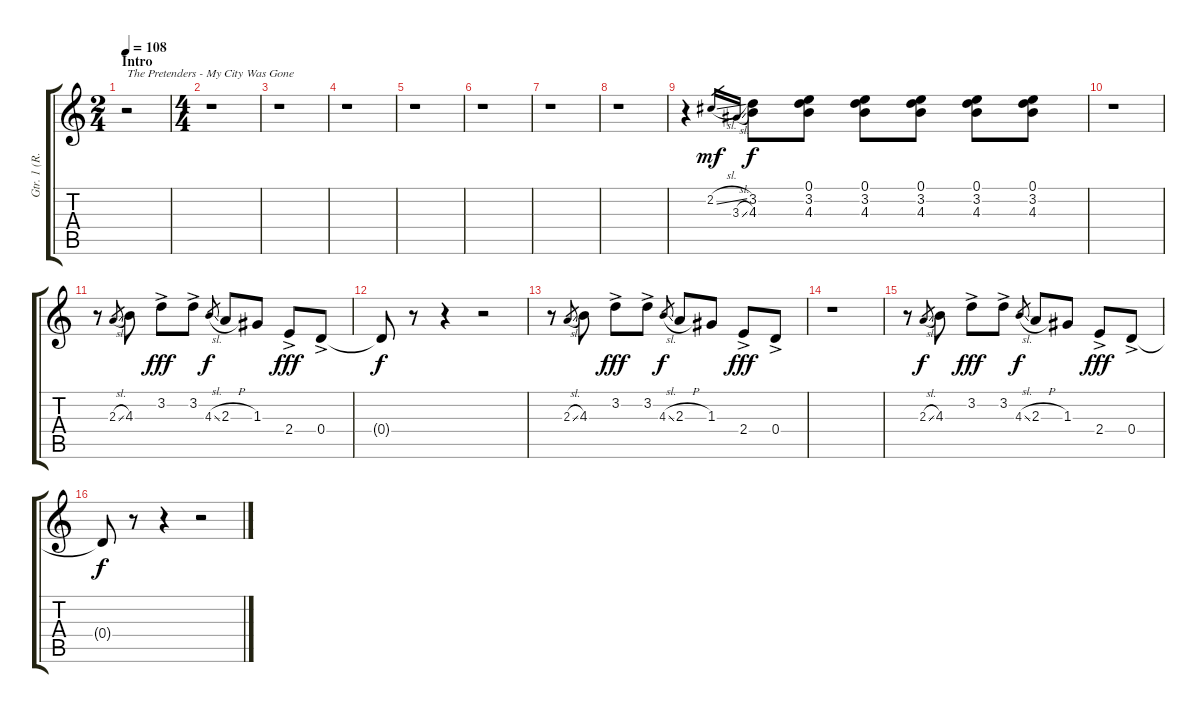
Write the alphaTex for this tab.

\track ("Gtr. 1 (R. McIntosh)" "Gtr. 1 (R.") {instrument electricguitarclean}
\staff {score tabs}
\tuning (E4 B3 G3 D3 A2 E2) {hide}
\ts (2 4)
\section ("" "Intro")
\tempo 108
\clef g2
\ks c
r.2{txt "The Pretenders - My City Was Gone" dy mf instrument electricguitarclean} |
\ts (4 4)
r.1 |
r.1 |
r.1 |
r.1 |
r.1 |
r.1 |
r.1 |
r.4 2.2{sl}.16{gr} 3.3{sl}.16{gr} (3.2 4.3).8{dy f} (0.1 3.2 4.3).8 (0.1 3.2 4.3).8 (0.1 3.2 4.3).8 (0.1 3.2 4.3).8 (0.1 3.2 4.3).8 |
r.1 |
r.8 2.3{sl}.8{gr} 4.3.8 3.2{ac}.8{dy fff} 3.2{ac}.8 4.3{sl}.8{gr dy f} 2.3{h}.8 1.3.8 2.4{ac}.8{dy fff} 0.4{ac}.8 |
0.4{t}.8{dy f} r.8 r.4 r.2 |
r.8 2.3{sl}.8{gr} 4.3.8 3.2{ac}.8{dy fff} 3.2{ac}.8 4.3{sl}.8{gr dy f} 2.3{h}.8 1.3.8 2.4{ac}.8{dy fff} 0.4{ac}.8 |
r.1 |
r.8 2.3{sl}.8{gr dy f} 4.3.8 3.2{ac}.8{dy fff} 3.2{ac}.8 4.3{sl}.8{gr dy f} 2.3{h}.8 1.3.8 2.4{ac}.8{dy fff} 0.4{ac}.8 |
0.4{t}.8{dy f} r.8 r.4 r.2
